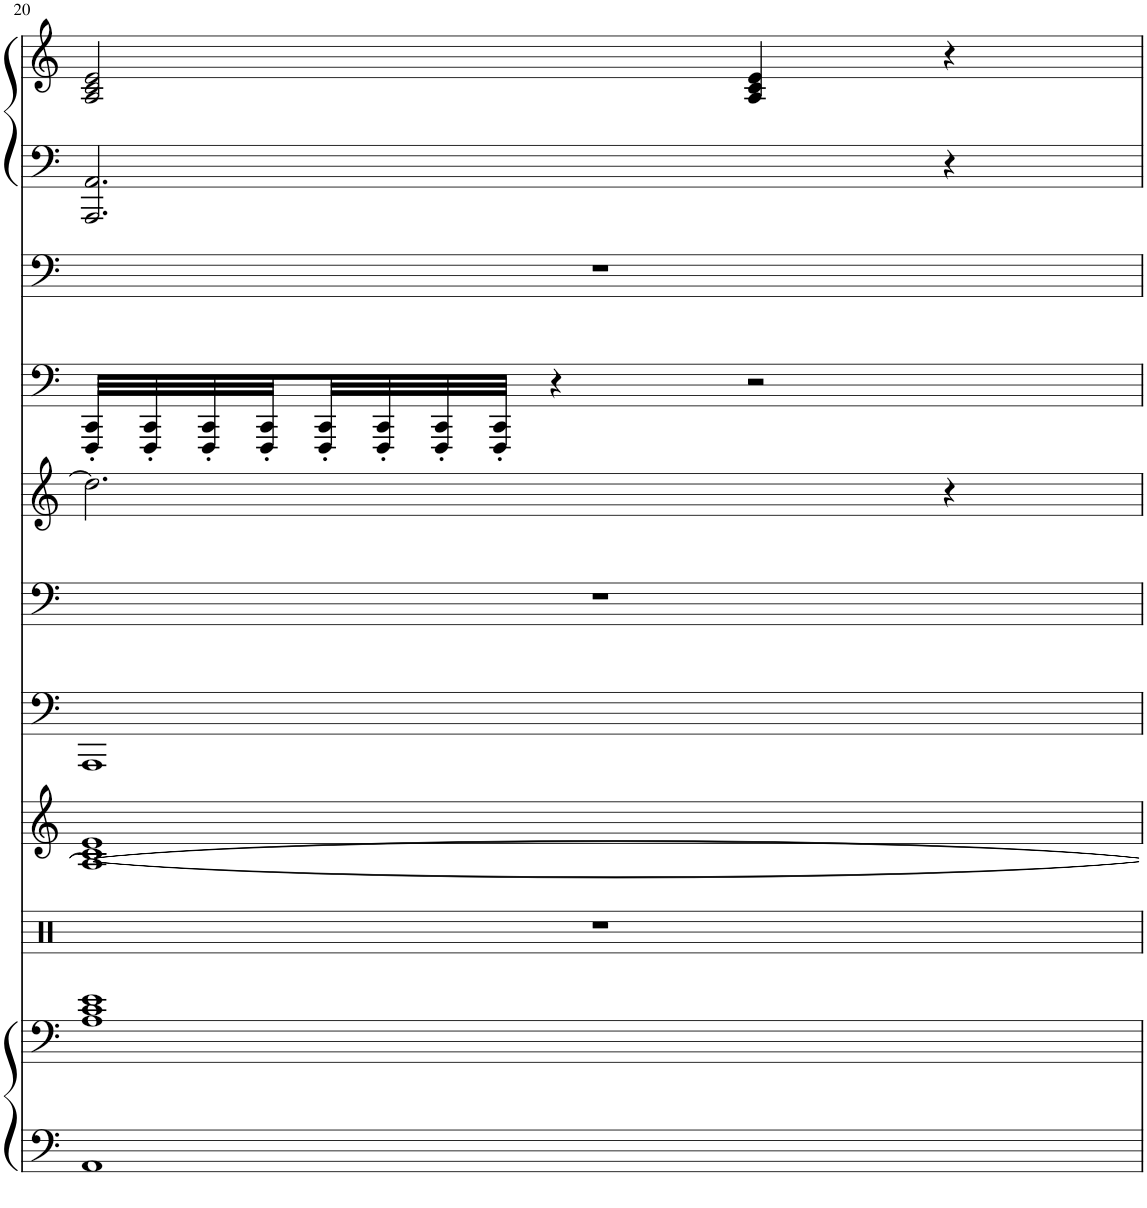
**kern	**kern	**kern	**kern	**kern	**kern	**kern	**kern	**kern	**kern	**kern
*part9	*part9	*part8	*part7	*part6	*part5	*part4	*part3	*part2	*part1	*part1
*staff11	*staff10	*staff9	*staff8	*staff7	*staff6	*staff5	*staff4	*staff3	*staff2	*staff1
*I"Bright Piano	*	*I"Percussion	*I"Warm Pad	*I"Syn.Strings 1	*I"Synth Voice	*I"Tenor Sax	*I"Saw Wave	*I"Fretless Bass	*I"Grand Piano, Stay	*
*I'Pno	*	*I'Perc	*	*I'Str	*I'V	*I'T Sax	*	*	*I'Pno	*
!!LO:PB:g=z
*clefF4	*clefG2	*clefX	*clefG2	*clefF4	*clefF4	*clefG2	*clefF4	*clefF4	*clefF4	*clefG2
*	*	*	*	*	*	*Trd8c14	*	*	*	*
*k[]	*k[]	*k[]	*k[]	*k[]	*k[]	*k[]	*k[]	*k[]	*k[]	*k[]
*M4/4	*M4/4	*M4/4	*M4/4	*M4/4	*M4/4	*M4/4	*M4/4	*M4/4	*M4/4	*M4/4
=20	=20	=20	=20	=20	=20	=20	=20	=20	=20	=20
*	*	*	*^	*	*	*	*	*	*	*
*	*	*	*	*^	*	*	*	*	*	*	*
1AA	1A 1c 1e	1r	1e	[1c	1A_	1AAA	1r	2.dd\]	32FFF/' 32CC/'LLL	1r	2.AAA/ 2.AA/	2A/ 2c/ 2e/
.	.	.	.	.	.	.	.	.	32FFF/' 32CC/'	.	.	.
.	.	.	.	.	.	.	.	.	32FFF/' 32CC/'	.	.	.
.	.	.	.	.	.	.	.	.	32FFF/' 32CC/'	.	.	.
.	.	.	.	.	.	.	.	.	32FFF/' 32CC/'	.	.	.
.	.	.	.	.	.	.	.	.	32FFF/' 32CC/'	.	.	.
.	.	.	.	.	.	.	.	.	32FFF/' 32CC/'	.	.	.
.	.	.	.	.	.	.	.	.	32FFF/' 32CC/'JJJ	.	.	.
.	.	.	.	.	.	.	.	.	4r	.	.	.
.	.	.	.	.	.	.	.	.	2r	.	.	4A/ 4c/ 4e/
.	.	.	.	.	.	.	.	4r	.	.	4r	4r
*	*	*	*v	*v	*v	*	*	*	*	*	*	*
=	=	=	=	=	=	=	=	=	=	=
*-	*-	*-	*-	*-	*-	*-	*-	*-	*-	*-
